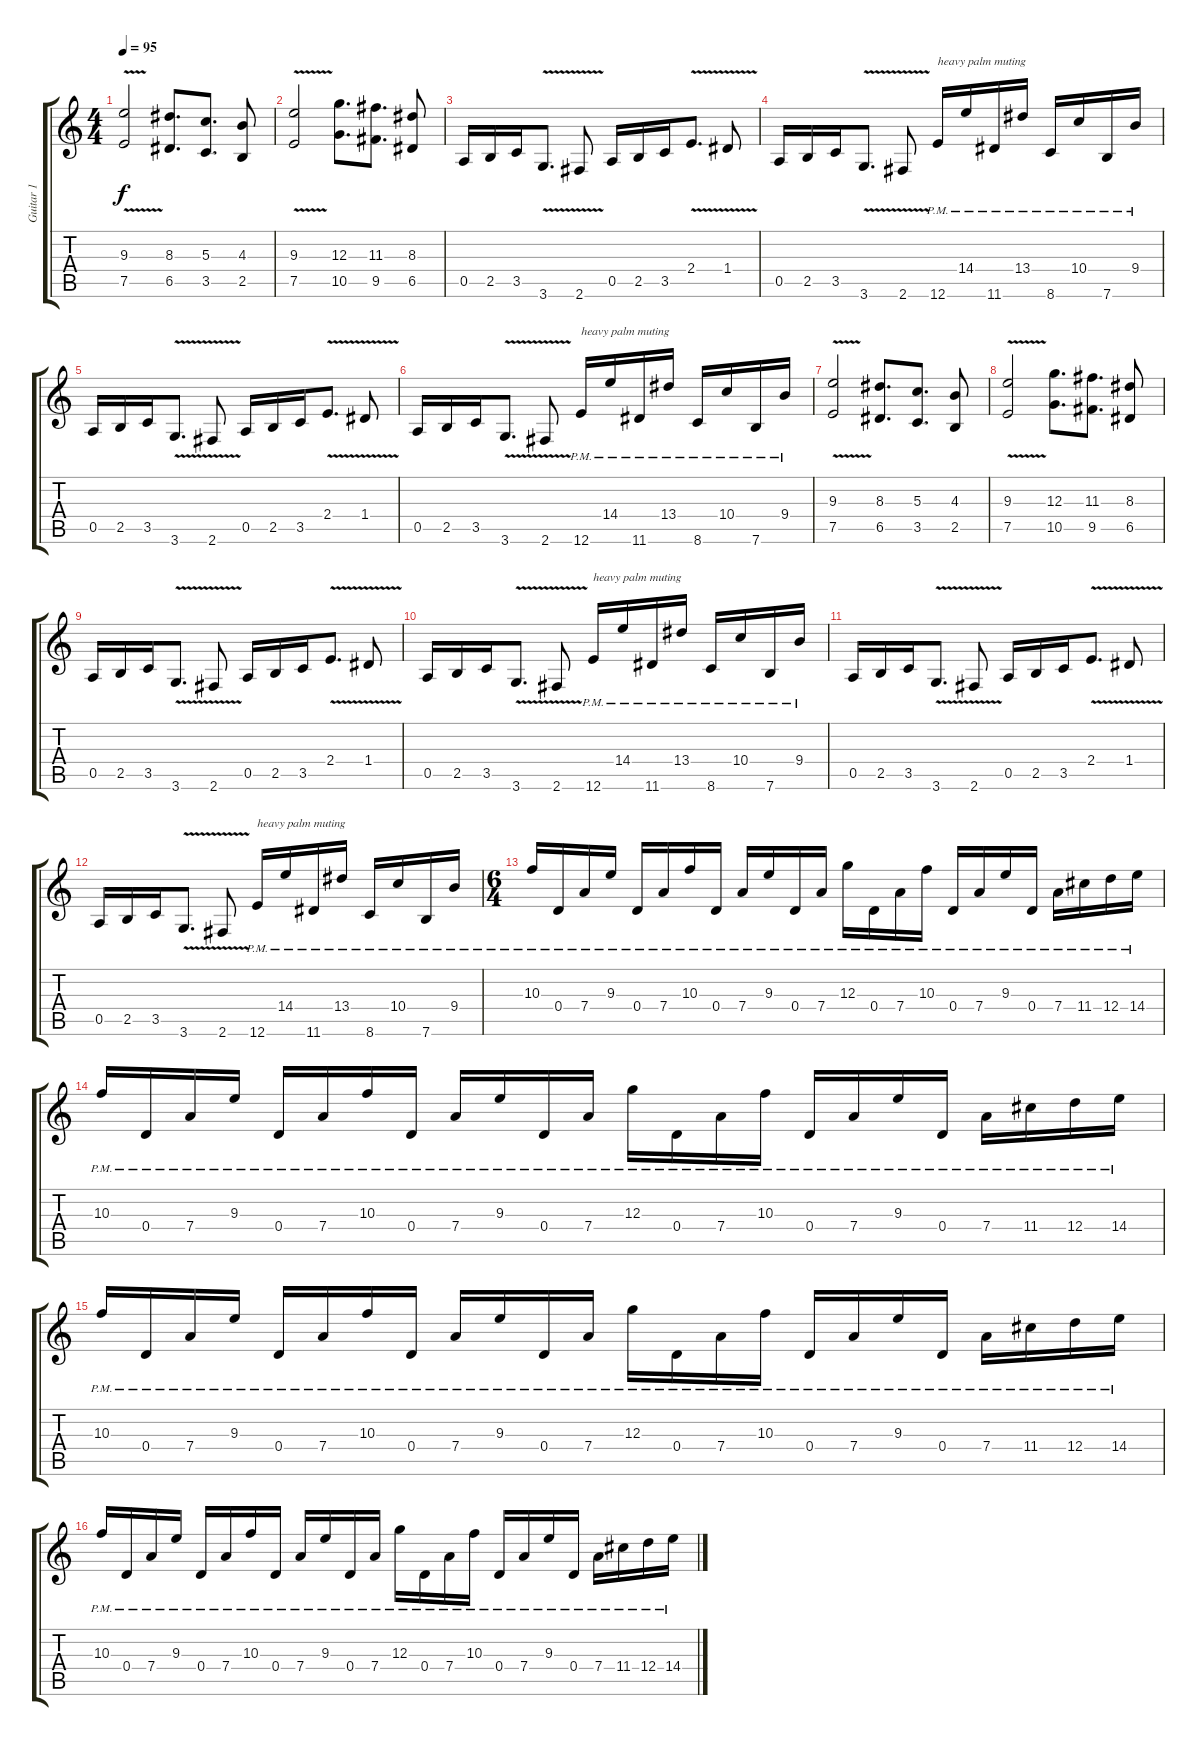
\track ("Guitar 1" "Guitar 1") {instrument distortionguitar}
\staff {score tabs}
\tuning (E4 B3 G3 D3 A2 E2) {hide}
\ts (4 4)
\tempo 95
\clef g2
\ks c
(9.3{v} 7.5{v}).2{dy f instrument distortionguitar} (8.3 6.5).8{d} (5.3 3.5).8{d} (4.3 2.5).8 |
(9.3{v} 7.5{v}).2 (12.3 10.5).8{d} (11.3 9.5).8{d} (8.3 6.5).8 |
0.5.16 2.5.16 3.5.16 3.6{v}.8{d} 2.6{v}.8 0.5.16 2.5.16 3.5.16 2.4{v}.8{d} 1.4{v}.8 |
0.5.16 2.5.16 3.5.16 3.6{v}.8{d} 2.6{v}.8 12.6{pm}.16{txt "heavy palm muting"} 14.4{pm}.16 11.6{pm}.16 13.4{pm}.16 8.6{pm}.16 10.4{pm}.16 7.6{pm}.16 9.4{pm}.16 |
0.5.16 2.5.16 3.5.16 3.6{v}.8{d} 2.6{v}.8 0.5.16 2.5.16 3.5.16 2.4{v}.8{d} 1.4{v}.8 |
0.5.16 2.5.16 3.5.16 3.6{v}.8{d} 2.6{v}.8 12.6{pm}.16{txt "heavy palm muting"} 14.4{pm}.16 11.6{pm}.16 13.4{pm}.16 8.6{pm}.16 10.4{pm}.16 7.6{pm}.16 9.4{pm}.16 |
(9.3{v} 7.5{v}).2 (8.3 6.5).8{d} (5.3 3.5).8{d} (4.3 2.5).8 |
(9.3{v} 7.5{v}).2 (12.3 10.5).8{d} (11.3 9.5).8{d} (8.3 6.5).8 |
0.5.16 2.5.16 3.5.16 3.6{v}.8{d} 2.6{v}.8 0.5.16 2.5.16 3.5.16 2.4{v}.8{d} 1.4{v}.8 |
0.5.16 2.5.16 3.5.16 3.6{v}.8{d} 2.6{v}.8 12.6{pm}.16{txt "heavy palm muting"} 14.4{pm}.16 11.6{pm}.16 13.4{pm}.16 8.6{pm}.16 10.4{pm}.16 7.6{pm}.16 9.4{pm}.16 |
0.5.16 2.5.16 3.5.16 3.6{v}.8{d} 2.6{v}.8 0.5.16 2.5.16 3.5.16 2.4{v}.8{d} 1.4{v}.8 |
0.5.16 2.5.16 3.5.16 3.6{v}.8{d} 2.6{v}.8 12.6{pm}.16{txt "heavy palm muting"} 14.4{pm}.16 11.6{pm}.16 13.4{pm}.16 8.6{pm}.16 10.4{pm}.16 7.6{pm}.16 9.4{pm}.16 |
\ts (6 4)
10.3{pm}.16 0.4{pm}.16 7.4{pm}.16 9.3{pm}.16 0.4{pm}.16 7.4{pm}.16 10.3{pm}.16 0.4{pm}.16 7.4{pm}.16 9.3{pm}.16 0.4{pm}.16 7.4{pm}.16 12.3{pm}.16 0.4{pm}.16 7.4{pm}.16 10.3{pm}.16 0.4{pm}.16 7.4{pm}.16 9.3{pm}.16 0.4{pm}.16 7.4{pm}.16 11.4{pm}.16 12.4{pm}.16 14.4{pm}.16 |
10.3{pm}.16 0.4{pm}.16 7.4{pm}.16 9.3{pm}.16 0.4{pm}.16 7.4{pm}.16 10.3{pm}.16 0.4{pm}.16 7.4{pm}.16 9.3{pm}.16 0.4{pm}.16 7.4{pm}.16 12.3{pm}.16 0.4{pm}.16 7.4{pm}.16 10.3{pm}.16 0.4{pm}.16 7.4{pm}.16 9.3{pm}.16 0.4{pm}.16 7.4{pm}.16 11.4{pm}.16 12.4{pm}.16 14.4{pm}.16 |
10.3{pm}.16 0.4{pm}.16 7.4{pm}.16 9.3{pm}.16 0.4{pm}.16 7.4{pm}.16 10.3{pm}.16 0.4{pm}.16 7.4{pm}.16 9.3{pm}.16 0.4{pm}.16 7.4{pm}.16 12.3{pm}.16 0.4{pm}.16 7.4{pm}.16 10.3{pm}.16 0.4{pm}.16 7.4{pm}.16 9.3{pm}.16 0.4{pm}.16 7.4{pm}.16 11.4{pm}.16 12.4{pm}.16 14.4{pm}.16 |
10.3{pm}.16 0.4{pm}.16 7.4{pm}.16 9.3{pm}.16 0.4{pm}.16 7.4{pm}.16 10.3{pm}.16 0.4{pm}.16 7.4{pm}.16 9.3{pm}.16 0.4{pm}.16 7.4{pm}.16 12.3{pm}.16 0.4{pm}.16 7.4{pm}.16 10.3{pm}.16 0.4{pm}.16 7.4{pm}.16 9.3{pm}.16 0.4{pm}.16 7.4{pm}.16 11.4{pm}.16 12.4{pm}.16 14.4{pm}.16
